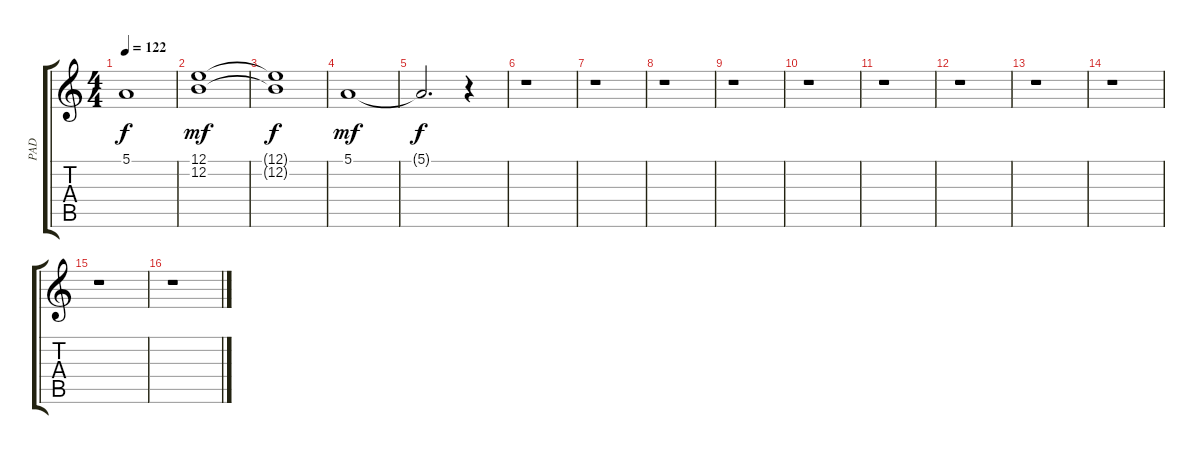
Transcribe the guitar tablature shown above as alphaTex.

\track ("PAD" "PAD") {instrument choiraahs}
\staff {score tabs}
\tuning (E4 B3 G3 D3 A2 E2) {hide}
\ts (4 4)
\tempo 122
\clef g2
\ks c
5.1{t}.1{dy f} |
(12.1 12.2).1{dy mf} |
(12.1{t} 12.2{t}).1{dy f} |
5.1.1{dy mf} |
5.1{t}.2{d dy f} r.4 |
r.1 |
r.1 |
r.1 |
r.1 |
r.1 |
r.1 |
r.1 |
r.1 |
r.1 |
r.1 |
r.1
